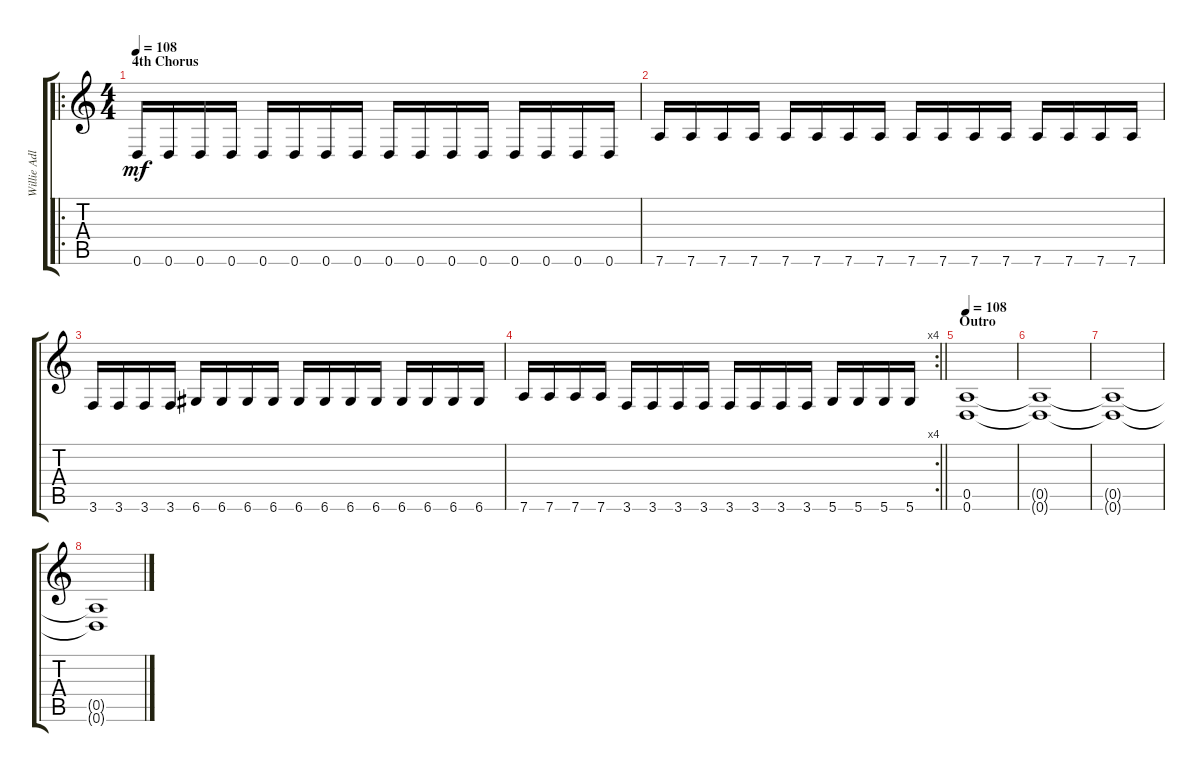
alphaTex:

\track ("Willie Adler (Rythm Guitar)" "Willie Adl") {instrument distortionguitar}
\staff {score tabs}
\tuning (E4 B3 G3 D3 A2 D2) {hide}
\ro
\ts (4 4)
\section ("" "4th Chorus")
\tempo 108
\clef g2
\ks c
0.6.16{dy mf} 0.6.16 0.6.16 0.6.16 0.6.16 0.6.16 0.6.16 0.6.16 0.6.16 0.6.16 0.6.16 0.6.16 0.6.16 0.6.16 0.6.16 0.6.16 |
7.6.16 7.6.16 7.6.16 7.6.16 7.6.16 7.6.16 7.6.16 7.6.16 7.6.16 7.6.16 7.6.16 7.6.16 7.6.16 7.6.16 7.6.16 7.6.16 |
3.6.16 3.6.16 3.6.16 3.6.16 6.6.16 6.6.16 6.6.16 6.6.16 6.6.16 6.6.16 6.6.16 6.6.16 6.6.16 6.6.16 6.6.16 6.6.16 |
\rc 4
\barLineRight lightlight
7.6.16 7.6.16 7.6.16 7.6.16 3.6.16 3.6.16 3.6.16 3.6.16 3.6.16 3.6.16 3.6.16 3.6.16 5.6.16 5.6.16 5.6.16 5.6.16 |
\section ("" "Outro")
\tempo 108
(0.5 0.6).1 |
(0.5{t} 0.6{t}).1 |
(0.5{t} 0.6{t}).1 |
(0.5{t} 0.6{t}).1
